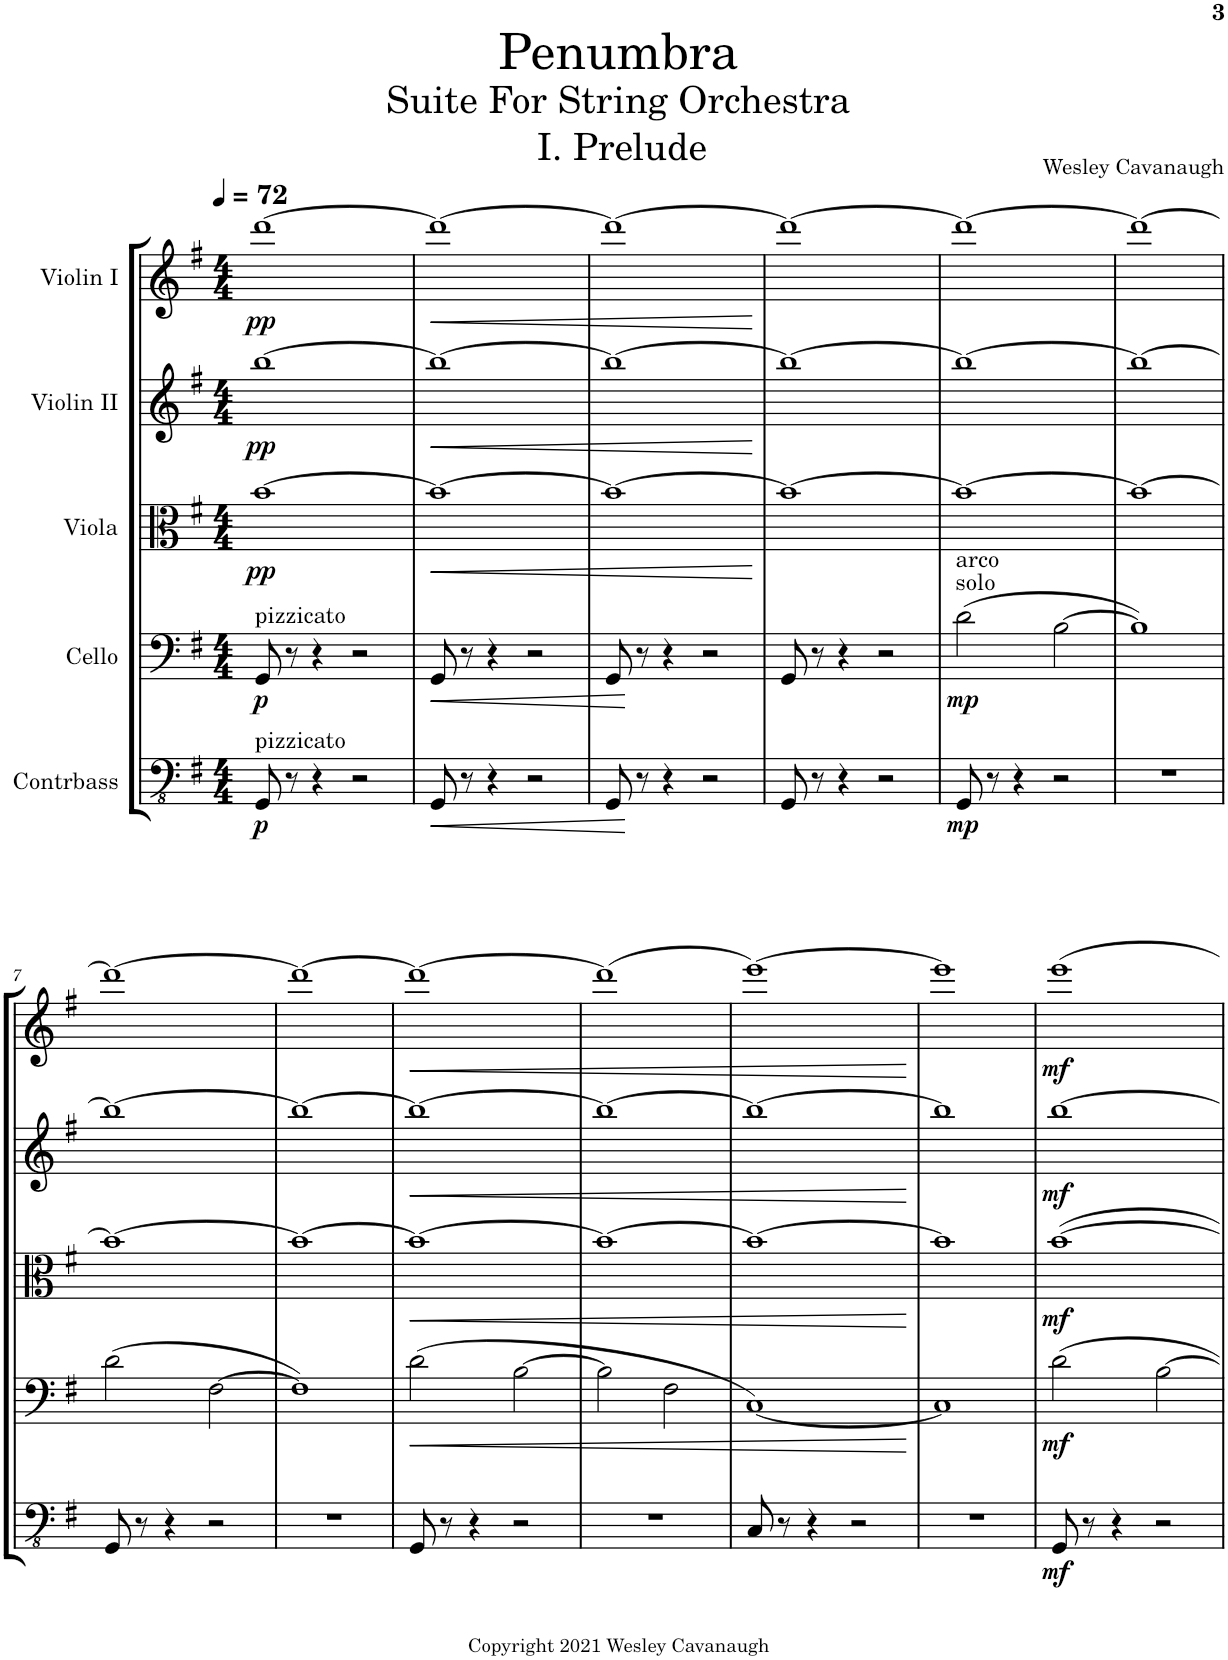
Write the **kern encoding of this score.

**kern	**dynam	**kern	**dynam	**kern	**dynam	**kern	**dynam	**kern	**dynam
*part5	*part5	*part4	*part4	*part3	*part3	*part2	*part2	*part1	*part1
*staff5	*staff5	*staff4	*staff4	*staff3	*staff3	*staff2	*staff2	*staff1	*staff1
*I"Contrbass	*	*I"Cello	*	*I"Viola	*	*I"Violin II	*	*I"Violin I	*
*I'Cb	*	*	*	*I'Vla	*	*I'Vln	*	*I'Vln	*
*clefFv4	*	*clefF4	*	*clefC3	*	*clefG2	*	*clefG2	*
*ITrd7c12	*	*	*	*	*	*	*	*	*
*k[f#]	*	*k[f#]	*	*k[f#]	*	*k[f#]	*	*k[f#]	*
*M4/4	*	*M4/4	*	*M4/4	*	*M4/4	*	*M4/4	*
*MM72	*	*MM72	*	*MM72	*	*MM72	*	*MM72	*
=1	=1	=1	=1	=1	=1	=1	=1	=1	=1
!	!	!LO:TX:a:t=pizzicato	!	!	!	!	!	!	!
!LO:TX:a:t=pizzicato	!	!	!	!	!	!	!	!	!
!	!LO:DY:b	!	!LO:DY:b	!	!LO:DY:b	!	!LO:DY:b	!	!LO:DY:b
8GGG/	p	8GG/	p	[1b	pp	[1bb	pp	[1ddd	pp
8r	.	8r	.	.	.	.	.	.	.
4r	.	4r	.	.	.	.	.	.	.
2r	.	2r	.	.	.	.	.	.	.
=2	=2	=2	=2	=2	=2	=2	=2	=2	=2
!	!LO:HP:b	!	!LO:HP:b	!	!LO:HP:b	!	!LO:HP:b	!	!LO:HP:b
8GGG/	<	8GG/	<	1b_	<	1bb_	<	1ddd_	<
8r	.	8r	.	.	.	.	.	.	.
4r	.	4r	.	.	.	.	.	.	.
2r	.	2r	.	.	.	.	.	.	.
=3	=3	=3	=3	=3	=3	=3	=3	=3	=3
8GGG/	.	8GG/	.	1b_	.	1bb_	.	1ddd_	.
8r	[	8r	[	.	.	.	.	.	.
4r	.	4r	.	.	.	.	.	.	.
2r	.	2r	.	.	.	.	.	.	.
.	.	.	.	.	[	.	[	.	[
=4	=4	=4	=4	=4	=4	=4	=4	=4	=4
8GGG/	.	8GG/	.	1b_	.	1bb_	.	1ddd_	.
8r	.	8r	.	.	.	.	.	.	.
4r	.	4r	.	.	.	.	.	.	.
2r	.	2r	.	.	.	.	.	.	.
=5	=5	=5	=5	=5	=5	=5	=5	=5	=5
!	!	!LO:TX:a:t=solo	!	!	!	!	!	!	!
!	!	!LO:TX:a:t=arco	!	!	!	!	!	!	!
!	!LO:DY:b	!	!LO:DY:b	!	!	!	!	!	!
8GGG/	mp	(2d\	mp	1b_	.	1bb_	.	1ddd_	.
8r	.	.	.	.	.	.	.	.	.
4r	.	.	.	.	.	.	.	.	.
2r	.	[2B\	.	.	.	.	.	.	.
=6	=6	=6	=6	=6	=6	=6	=6	=6	=6
1r	.	1B])	.	1b_	.	1bb_	.	1ddd_	.
!!LO:LB:g=z
=7	=7	=7	=7	=7	=7	=7	=7	=7	=7
8GGG/	.	(2d\	.	1b_	.	1bb_	.	1ddd_	.
8r	.	.	.	.	.	.	.	.	.
4r	.	.	.	.	.	.	.	.	.
2r	.	[2F#\	.	.	.	.	.	.	.
=8	=8	=8	=8	=8	=8	=8	=8	=8	=8
1r	.	1F#])	.	1b_	.	1bb_	.	1ddd_	.
=9	=9	=9	=9	=9	=9	=9	=9	=9	=9
!	!	!	!LO:HP:b	!	!LO:HP:b	!	!LO:HP:b	!	!LO:HP:b
8GGG/	.	(2d\	<	1b_	<	1bb_	<	1ddd_	<
8r	.	.	.	.	.	.	.	.	.
4r	.	.	.	.	.	.	.	.	.
2r	.	[2B\	.	.	.	.	.	.	.
=10	=10	=10	=10	=10	=10	=10	=10	=10	=10
1r	.	2B\]	.	1b_	.	1bb_	.	(1ddd]	.
.	.	2F#\	.	.	.	.	.	.	.
=11	=11	=11	=11	=11	=11	=11	=11	=11	=11
8CC/	.	[1C)	.	1b_	.	1bb_	.	[1eee)	.
8r	.	.	.	.	.	.	.	.	.
4r	.	.	.	.	.	.	.	.	.
2r	.	.	.	.	.	.	.	.	.
.	.	.	[	.	[	.	[	.	[
=12	=12	=12	=12	=12	=12	=12	=12	=12	=12
1r	.	1C]	.	1b]	.	1bb]	.	1eee]	.
=13	=13	=13	=13	=13	=13	=13	=13	=13	=13
!	!LO:DY:b	!	!LO:DY:b	!	!LO:DY:b	!	!LO:DY:b	!	!LO:DY:b
8GGG/	mf	2d\	mf	[1b	mf	[1bb	mf	1eee	mf
8r	.	.	.	.	.	.	.	.	.
4r	.	.	.	.	.	.	.	.	.
2r	.	[2B\	.	.	.	.	.	.	.
=	=	=	=	=	=	=	=	=	=
*-	*-	*-	*-	*-	*-	*-	*-	*-	*-
